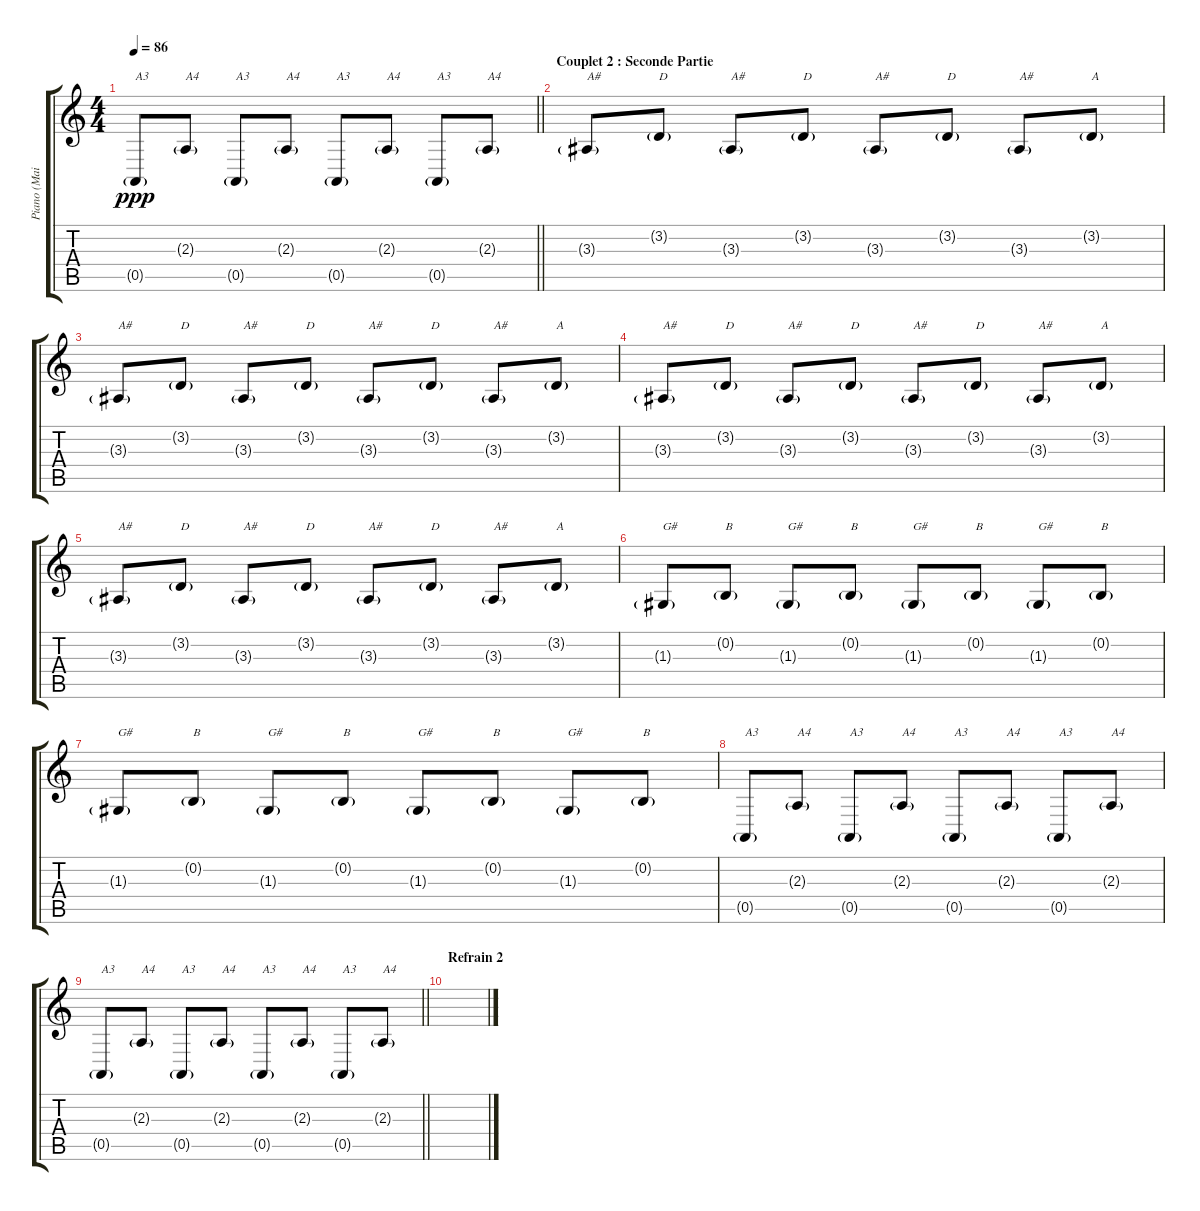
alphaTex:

\track ("Piano (Main Gauche) [Matthew Bellamy]" "Piano (Mai") {instrument brightacousticpiano}
\staff {score tabs}
\tuning (E4 B3 G3 D3 A2 E2) {hide}
\ts (4 4)
\tempo 86
\clef g2
\barLineRight lightlight
\ks c
0.5{g}.8{txt "A3" dy ppp} 2.3{g}.8{txt "A4"} 0.5{g}.8{txt "A3"} 2.3{g}.8{txt "A4"} 0.5{g}.8{txt "A3"} 2.3{g}.8{txt "A4"} 0.5{g}.8{txt "A3"} 2.3{g}.8{txt "A4"} |
\section ("" "Couplet 2 : Seconde Partie")
3.3{g}.8{txt "A#"} 3.2{g}.8{txt "D"} 3.3{g}.8{txt "A#"} 3.2{g}.8{txt "D"} 3.3{g}.8{txt "A#"} 3.2{g}.8{txt "D"} 3.3{g}.8{txt "A#"} 3.2{g}.8{txt "A"} |
3.3{g}.8{txt "A#"} 3.2{g}.8{txt "D"} 3.3{g}.8{txt "A#"} 3.2{g}.8{txt "D"} 3.3{g}.8{txt "A#"} 3.2{g}.8{txt "D"} 3.3{g}.8{txt "A#"} 3.2{g}.8{txt "A"} |
3.3{g}.8{txt "A#"} 3.2{g}.8{txt "D"} 3.3{g}.8{txt "A#"} 3.2{g}.8{txt "D"} 3.3{g}.8{txt "A#"} 3.2{g}.8{txt "D"} 3.3{g}.8{txt "A#"} 3.2{g}.8{txt "A"} |
3.3{g}.8{txt "A#"} 3.2{g}.8{txt "D"} 3.3{g}.8{txt "A#"} 3.2{g}.8{txt "D"} 3.3{g}.8{txt "A#"} 3.2{g}.8{txt "D"} 3.3{g}.8{txt "A#"} 3.2{g}.8{txt "A"} |
1.3{g}.8{txt "G#"} 0.2{g}.8{txt "B"} 1.3{g}.8{txt "G#"} 0.2{g}.8{txt "B"} 1.3{g}.8{txt "G#"} 0.2{g}.8{txt "B"} 1.3{g}.8{txt "G#"} 0.2{g}.8{txt "B"} |
1.3{g}.8{txt "G#"} 0.2{g}.8{txt "B"} 1.3{g}.8{txt "G#"} 0.2{g}.8{txt "B"} 1.3{g}.8{txt "G#"} 0.2{g}.8{txt "B"} 1.3{g}.8{txt "G#"} 0.2{g}.8{txt "B"} |
0.5{g}.8{txt "A3"} 2.3{g}.8{txt "A4"} 0.5{g}.8{txt "A3"} 2.3{g}.8{txt "A4"} 0.5{g}.8{txt "A3"} 2.3{g}.8{txt "A4"} 0.5{g}.8{txt "A3"} 2.3{g}.8{txt "A4"} |
\barLineRight lightlight
0.5{g}.8{txt "A3"} 2.3{g}.8{txt "A4"} 0.5{g}.8{txt "A3"} 2.3{g}.8{txt "A4"} 0.5{g}.8{txt "A3"} 2.3{g}.8{txt "A4"} 0.5{g}.8{txt "A3"} 2.3{g}.8{txt "A4"} |
\section ("" "Refrain 2")
